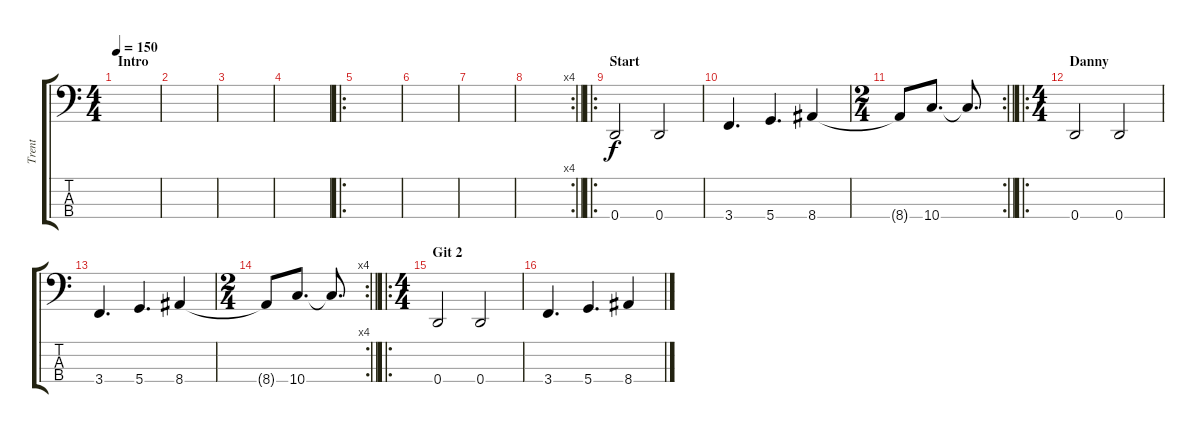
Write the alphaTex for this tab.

\track ("Trent" "Trent") {instrument electricbasspick}
\staff {score tabs}
\tuning (G2 D2 A1 D1) {hide}
\ts (4 4)
\section ("" "Intro")
\tempo 150
\clef f4
\ks c
|
|
|
|
\ro
|
|
|
\rc 4
\barLineRight lightlight
|
\ro
\section ("" "Start")
0.4.2 0.4.2 |
3.4.4{d} 5.4.4{d} 8.4.4 |
\rc 2
\ts (2 4)
\barLineRight lightlight
8.4{t}.8 10.4.8{d} 10.4{t}.8{d} |
\ro
\ts (4 4)
\section ("" "Danny")
0.4.2 0.4.2 |
3.4.4{d} 5.4.4{d} 8.4.4 |
\rc 4
\ts (2 4)
\barLineRight lightlight
8.4{t}.8 10.4.8{d} 10.4{t}.8{d} |
\ro
\ts (4 4)
\section ("" "Git 2")
0.4.2 0.4.2 |
3.4.4{d} 5.4.4{d} 8.4.4
